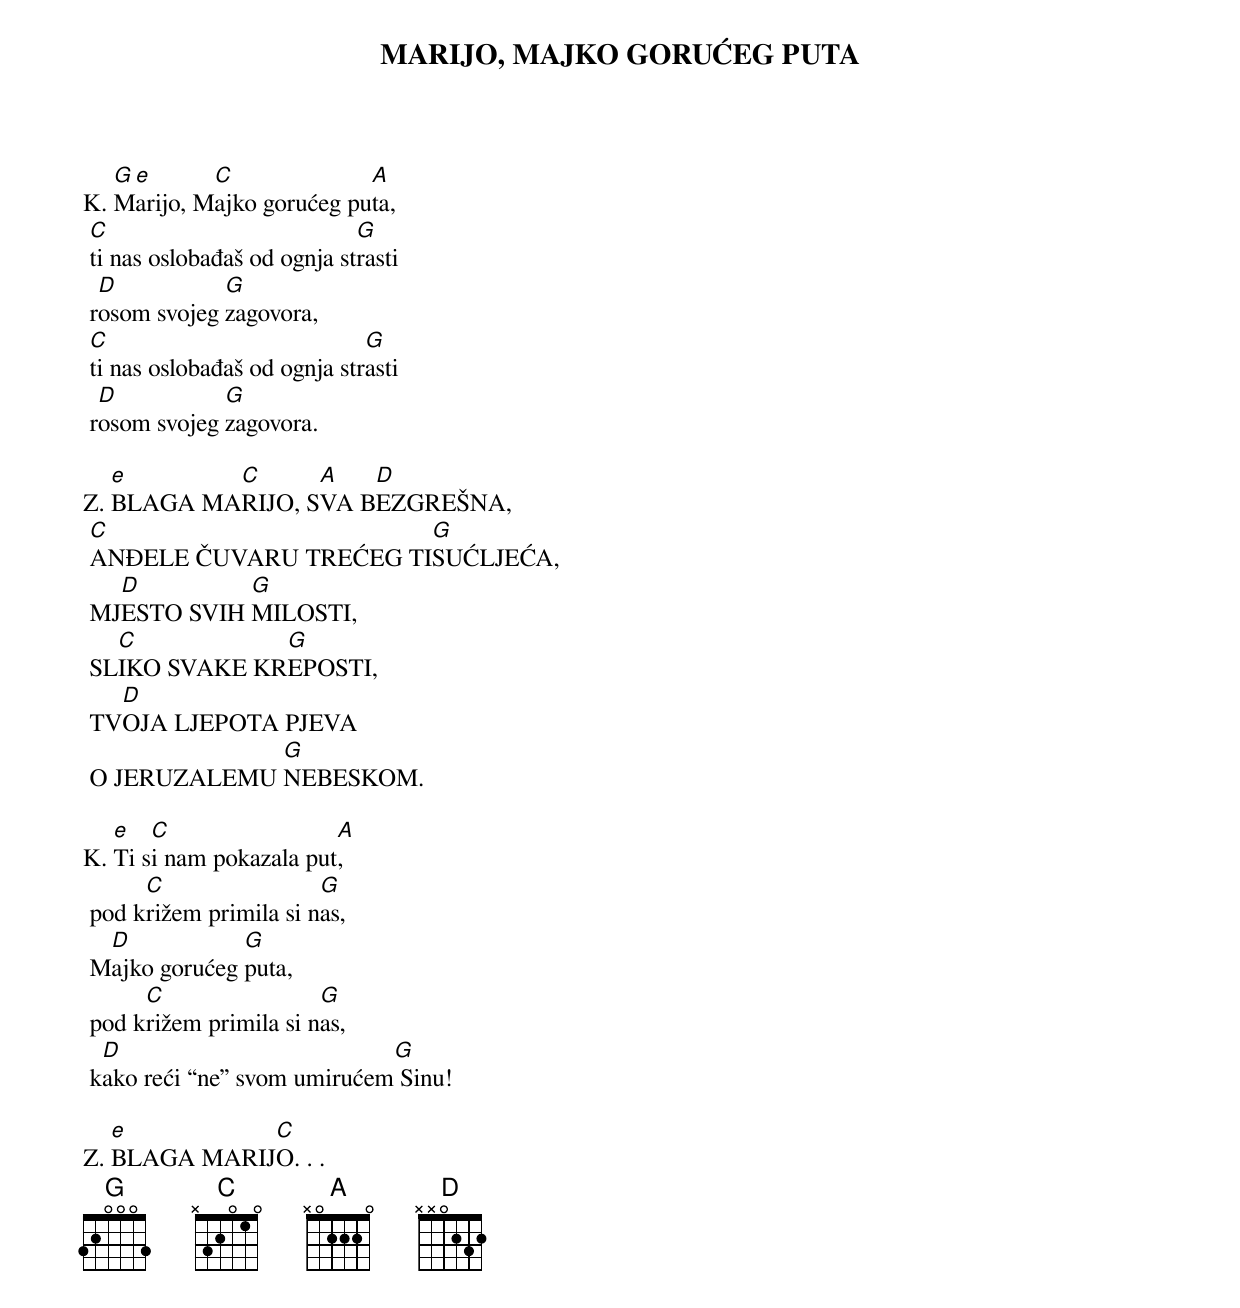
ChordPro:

{title: MARIJO, MAJKO GORUĆEG PUTA}

K.	[G]M[e]arijo, M[C]ajko gorućeg pu[A]ta,
	[C]ti nas oslobađaš od ognja st[G]rasti
	r[D]osom svojeg [G]zagovora,
	[C]ti nas oslobađaš od ognja str[G]asti
	r[D]osom svojeg [G]zagovora.

Z.	[e]BLAGA MA[C]RIJO, S[A]VA B[D]EZGREŠNA,
	[C]ANĐELE ČUVARU TREĆEG TI[G]SUĆLJEĆA,
	MJ[D]ESTO SVIH [G]MILOSTI,
	SL[C]IKO SVAKE KR[G]EPOSTI,
	TV[D]OJA LJEPOTA PJEVA
	O JERUZALEMU [G]NEBESKOM.

K.	[e]Ti s[C]i nam pokazala put[A],
	pod k[C]rižem primila si n[G]as,
	M[D]ajko gorućeg [G]puta,
	pod k[C]rižem primila si n[G]as,
	k[D]ako reći “ne” svom umirućem[G] Sinu!

Z.	[e]BLAGA MARIJ[C]O. . .
